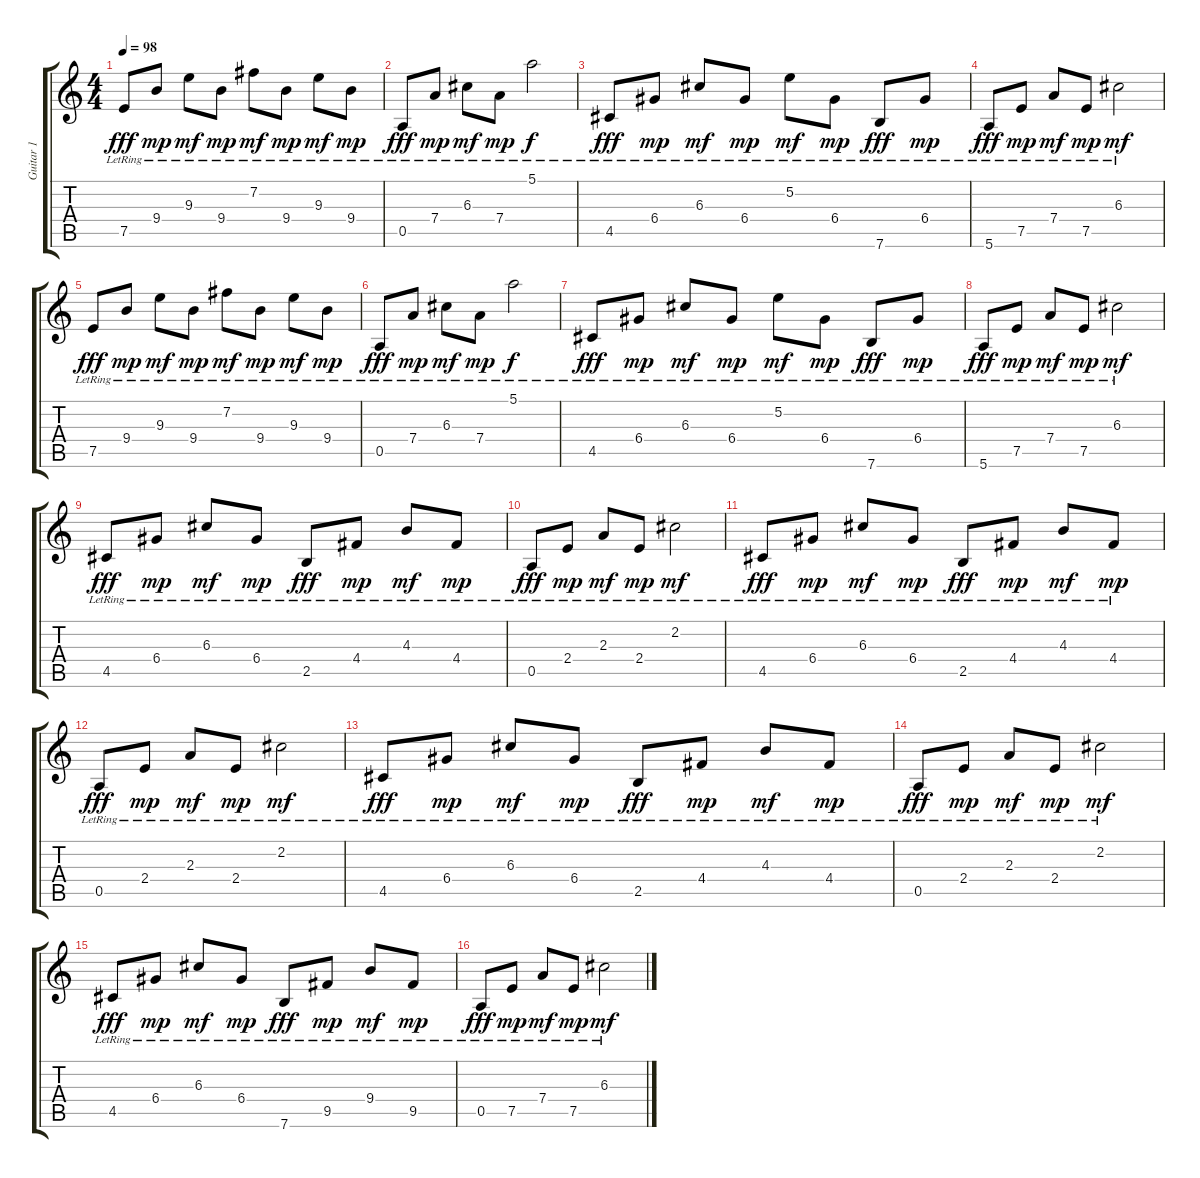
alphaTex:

\track ("Guitar 1" "Guitar 1") {instrument electricguitarjazz}
\staff {score tabs}
\tuning (E4 B3 G3 D3 A2 E2) {hide}
\ts (4 4)
\tempo 98
\clef g2
\ks c
7.5{lr}.8{dy fff} 9.4{lr}.8{dy mp} 9.3{lr}.8{dy mf} 9.4{lr}.8{dy mp} 7.2{lr}.8{dy mf} 9.4{lr}.8{dy mp} 9.3{lr}.8{dy mf} 9.4{lr}.8{dy mp} |
0.5{lr}.8{dy fff} 7.4{lr}.8{dy mp} 6.3{lr}.8{dy mf} 7.4{lr}.8{dy mp} 5.1{lr}.2{dy f} |
4.5{lr}.8{dy fff} 6.4{lr}.8{dy mp} 6.3{lr}.8{dy mf} 6.4{lr}.8{dy mp} 5.2{lr}.8{dy mf} 6.4{lr}.8{dy mp} 7.6{lr}.8{dy fff} 6.4{lr}.8{dy mp} |
5.6{lr}.8{dy fff} 7.5{lr}.8{dy mp} 7.4{lr}.8{dy mf} 7.5{lr}.8{dy mp} 6.3{lr}.2{dy mf} |
7.5{lr}.8{dy fff} 9.4{lr}.8{dy mp} 9.3{lr}.8{dy mf} 9.4{lr}.8{dy mp} 7.2{lr}.8{dy mf} 9.4{lr}.8{dy mp} 9.3{lr}.8{dy mf} 9.4{lr}.8{dy mp} |
0.5{lr}.8{dy fff} 7.4{lr}.8{dy mp} 6.3{lr}.8{dy mf} 7.4{lr}.8{dy mp} 5.1{lr}.2{dy f} |
4.5{lr}.8{dy fff} 6.4{lr}.8{dy mp} 6.3{lr}.8{dy mf} 6.4{lr}.8{dy mp} 5.2{lr}.8{dy mf} 6.4{lr}.8{dy mp} 7.6{lr}.8{dy fff} 6.4{lr}.8{dy mp} |
5.6{lr}.8{dy fff} 7.5{lr}.8{dy mp} 7.4{lr}.8{dy mf} 7.5{lr}.8{dy mp} 6.3{lr}.2{dy mf} |
4.5{lr}.8{dy fff} 6.4{lr}.8{dy mp} 6.3{lr}.8{dy mf} 6.4{lr}.8{dy mp} 2.5{lr}.8{dy fff} 4.4{lr}.8{dy mp} 4.3{lr}.8{dy mf} 4.4{lr}.8{dy mp} |
0.5{lr}.8{dy fff} 2.4{lr}.8{dy mp} 2.3{lr}.8{dy mf} 2.4{lr}.8{dy mp} 2.2{lr}.2{dy mf} |
4.5{lr}.8{dy fff} 6.4{lr}.8{dy mp} 6.3{lr}.8{dy mf} 6.4{lr}.8{dy mp} 2.5{lr}.8{dy fff} 4.4{lr}.8{dy mp} 4.3{lr}.8{dy mf} 4.4{lr}.8{dy mp} |
0.5{lr}.8{dy fff} 2.4{lr}.8{dy mp} 2.3{lr}.8{dy mf} 2.4{lr}.8{dy mp} 2.2{lr}.2{dy mf} |
4.5{lr}.8{dy fff} 6.4{lr}.8{dy mp} 6.3{lr}.8{dy mf} 6.4{lr}.8{dy mp} 2.5{lr}.8{dy fff} 4.4{lr}.8{dy mp} 4.3{lr}.8{dy mf} 4.4{lr}.8{dy mp} |
0.5{lr}.8{dy fff} 2.4{lr}.8{dy mp} 2.3{lr}.8{dy mf} 2.4{lr}.8{dy mp} 2.2{lr}.2{dy mf} |
4.5{lr}.8{dy fff} 6.4{lr}.8{dy mp} 6.3{lr}.8{dy mf} 6.4{lr}.8{dy mp} 7.6{lr}.8{dy fff} 9.5{lr}.8{dy mp} 9.4{lr}.8{dy mf} 9.5{lr}.8{dy mp} |
0.5{lr}.8{dy fff} 7.5{lr}.8{dy mp} 7.4{lr}.8{dy mf} 7.5{lr}.8{dy mp} 6.3{lr}.2{dy mf}
